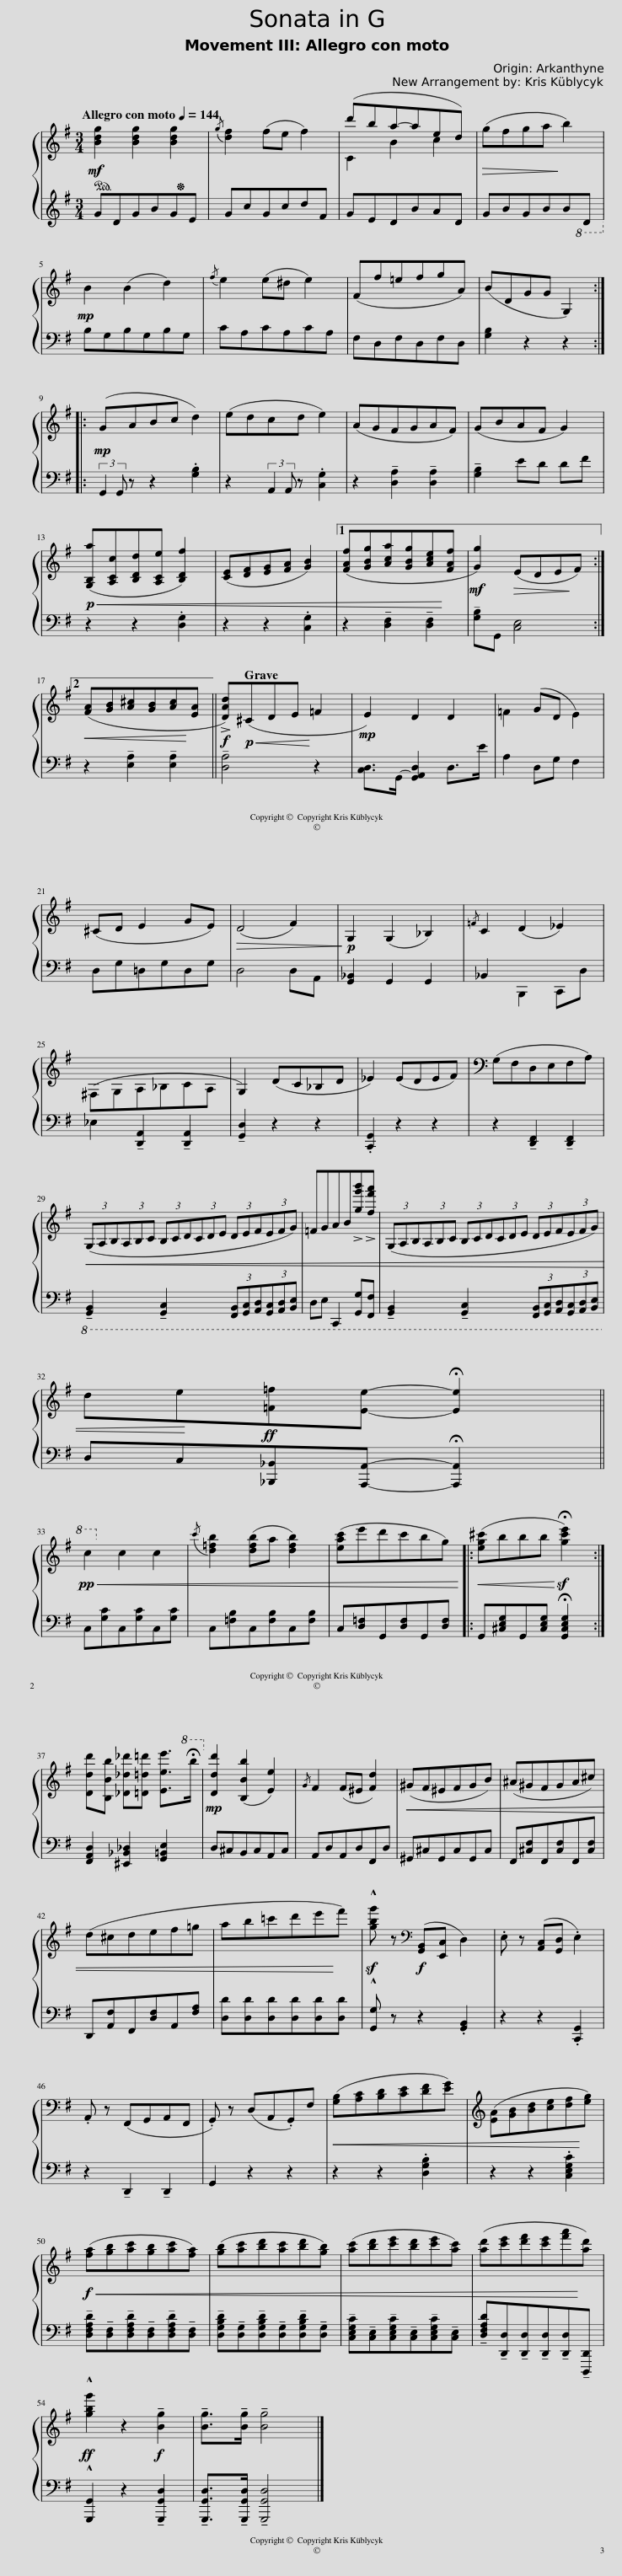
X:1
%%score { ( 1 3 ) | 2 }
L:1/8
Q:1/4=144
M:3/4
I:linebreak $
K:G
V:1 treble
V:3 treble
V:2 treble
V:1
!mf!!ped! [Bdg]2 [Bdg]2 [Bdg]2!ped-up! |{/g} [df]2 (fe f2) | (d'ba-aed) |!>(! (gfga!>)! b2) |$!mp! B2 (B2 d2) | %5
{/f} e2 (e^d e2) | (Ff=efgA) | (BDGG G,2) ::$!mp! (GABc d2) | (edcd e2) | %10
 (AGFGAF) | (GBAF G2) |$!p!!<(! ([G,B,a][A,Cc][B,Dd][A,Ce] [B,Df]2) | ([CE][DF][EG][FA] [GB]2) |1 ([FAf][GBg][Aca][GBg][Ace]!<)![FAf] | %15
!mf! [Gg]2)!>(! (EDE!>)!F) :|2$!<(! ([FA][GB][A^c][GB][Ac]!<)![EA] ||!f! !>![DAd])!p![Q:1/4=35]!<(!(^CDE!<)! =F2 |!mp! E2) D2 D2 | =F2 (GD E2) |$ %20
 (^CD E2 GE) |!>(! (D4!>)! F2) |!p! G,2 (G,2 _B,2) |{/=F} C2 (D2 _E2) |$ (^F,G,A,_B,CA, | %25
 G,2) (DC_B,D | _E2) (EDEF) | (G,F,D,E,F,A,) |$!<(! (3:1:3(G,A,B,(3:1:3A,B,C (3:1:3B,CD(3:1:3CDE (3:1:3DEF(3:1:3EFG) | =FGAB!>![gg'b']!>![ff'a'] | %30
 (3:1:3(G,A,B,(3:1:3A,B,C (3:1:3B,CD(3:1:3CDE (3:1:3DEF(3:1:3EFG) |$!8va(! d'e'!ff![=f=f'][ee']-!<)![Q:1/4=20] !fermata![ee']2 ||$[Q:1/4=144]!pp!!<(! c'2!8va)! c2 c2 |{/c'} [d=fb]2 ([dfb]a [dfb]2) | ([eac']e'd'c'bg)!<)! |: %35
!<(! ([eg^c']bbb!<)![Q:1/4=30] !fermata![gc'e']2) :|$[Q:1/4=80] [Ddd'][B,Bb] [_D_d_d'][=D=d=d'] [Eee']>!8va(!!fermata!b'!8va)![Q:1/4=30] |!mp![Q:1/4=144] [Ddd']2 ([B,Bb]2 [Ee]2) |{/G} F2 (F^E [Fd]2) |!<(! (^GF^EFGB) | %40
 (^A^GFGA^c) |$ (d^cdef=g | ab=c'd'e'!<)!f') | !^![gbg'] z[K:bass]!f! ([G,,B,,][E,,C,] D,2) | .E, z ([A,,C,][G,,D,] .E,2) |$ %45
 .A,, z (F,,G,,A,,F,, | .G,,) z (D,A,,.G,,)F, |!<(! ([G,B,][A,C][B,D][CE][DF][EG]) | ([EA][GB][Bd][ce][df]!<)![eg]) |$!f!!<(! ([fa][gb][ac'][gb][ac'][fa]) | %50
 ([gb][ac'][bd'][ac'][bd'][gb]) | ([ac'][bd'][c'e'][bd'][c'e'][ac']) | ([ad'][c'e'][d'f'][c'e'][f'a']!<)![ad']) |$!ff! !^![gbg']2 z2!f! !tenuto![Bg]2 | !tenuto![Bg]>!tenuto![Bg] !tenuto![Bg]4 |] %55
V:2
 GDGBGE | GcGcdF | GEDBAD | GBGBB!8vb(!D,!8vb)! |$ B,G,B,G,B,G, | %5
 CA,CA,CA, | F,D,F,D,F,D, | [G,B,]2 z2 z2 ::$ (3:1:2G,,2 G,, z z2 .[G,B,]2 | z2 (3:1:2A,,2 A,, z .[C,G,]2 | %10
 z2 !tenuto![D,A,]2 !tenuto![D,A,]2 | !tenuto![G,B,]2 ED DF |$ z2 z2 .[D,G,]2 | z2 z2 .[C,G,]2 |1 z2 !tenuto![D,F,]2 !tenuto![D,F,]2 | %15
 !tenuto![G,B,]G,, [C,E,]4 :|2$ z2 !tenuto![E,A,]2 !tenuto![E,A,]2 || !tenuto![D,A,]4 z2 | [C,D,]>G,,- [G,,A,,D,]2 D,>E | A,2 D,G, F,2 |$ %20
 D,G,=D,G,D,G, | D,4 D,A,, | [G,,_B,,]2 G,,2 G,,2 | _B,,2 B,,,2 C,,D, |$ _E,2 !tenuto![D,,A,,]2 !tenuto![D,,A,,]2 | %25
 !tenuto![G,,D,]2 z2 z2 | .[C,,G,,]2 z2 z2 | z2 !tenuto![D,,F,,]2 !tenuto![D,,F,,]2 |$ !tenuto![G,,B,,]2 !tenuto![G,,C,]2 (3:1:3[F,,B,,][G,,C,][A,,D,](3:1:3[G,,C,][A,,D,][B,,E,] | D,E, C,,2 [G,,G,][F,,F,] | %30
 !tenuto![G,,B,,]2 !tenuto![G,,C,]2 (3:1:3[F,,B,,][G,,C,][A,,D,](3:1:3[G,,C,][A,,D,][B,,E,] |$ D,C,[_B,,,_B,,][A,,,A,,]- !fermata![A,,,A,,]2 ||$ C,[G,C]C,[G,C]C,[G,C] | C,[=F,B,]C,[F,B,]C,[F,B,] | C,[D,=F,]G,,[D,F,]G,,[D,F,] |: %35
 G,,[^C,E,G,]G,,[C,E,G,] !fermata![G,,C,E,G,]2 :|$ [F,,A,,D,]2 [^E,,_B,,_D,]2 [G,,=B,,E,]2 | D,^C,B,,C,A,,C, | A,,D,A,,D,F,,D, | ^G,,^C,G,,C,G,,C, | %40
 F,,[^C,F,]F,,[C,F,]F,,[C,F,] |$ D,,[A,,F,]F,,[D,F,]A,,[F,A,] | [D,D][D,D][D,D][D,D][D,D][D,D] | !^![G,,G,] z z2 .[G,,B,,]2 | z2 z2 .[C,,G,,]2 |$ %45
 z2 !tenuto!D,,2 !tenuto!D,,2 | G,,2 z2 z2 | z2 z2 .[D,G,B,]2 | z2 z2 .[C,E,G,C]2 |$ !tenuto![D,F,A,D]!tenuto![D,F,]!tenuto![D,F,A,D]!tenuto![D,F,]!tenuto![D,F,A,D]!tenuto![D,F,] | %50
 !tenuto![D,G,B,D]!tenuto![D,G,]!tenuto![D,G,B,D]!tenuto![D,G,]!tenuto![D,G,B,D]!tenuto![D,G,] | !tenuto![C,E,G,C]!tenuto![C,E,]!tenuto![C,E,G,C]!tenuto![C,E,]!tenuto![C,E,G,C]!tenuto![C,E,] | !tenuto![D,F,A,D]!tenuto![D,,D,]!tenuto![D,,D,]!tenuto![D,,D,]!tenuto![D,,D,]!tenuto![D,,,D,,] |$ !^![G,,,G,,]2 z2 !tenuto![G,,,G,,D,]2 | !tenuto![G,,,G,,D,]>!tenuto![G,,,G,,D,] !tenuto![G,,,G,,D,]4 |] %55
V:3
 x6 | x6 | C2 B2 c2 | x6 |$ x6 | %5
 x6 | x6 | x6 ::$ x6 | x6 | %10
 x6 | x6 |$ x6 | x6 |1 x6 | %15
 x6 :|2$ x6 || x6 | x6 | x6 |$ %20
 x6 | x6 | x6 | x6 |$ x6 | %25
 x6 | x6 | x6 |$ x6 | x6 | %30
 x6 |$!8va(! x6 ||$ x2!8va)! x4 | x6 | x6 |: %35
 x6 :|$ x11/2!8va(! x/!8va)! | x6 | x6 | x6 | %40
 x6 |$ x6 | x6 | x2[K:bass] x4 | x6 |$ %45
 x6 | x6 | x6 | x6 |$ x6 | %50
 x6 | x6 | x6 |$ x6 | x6 |] %55
